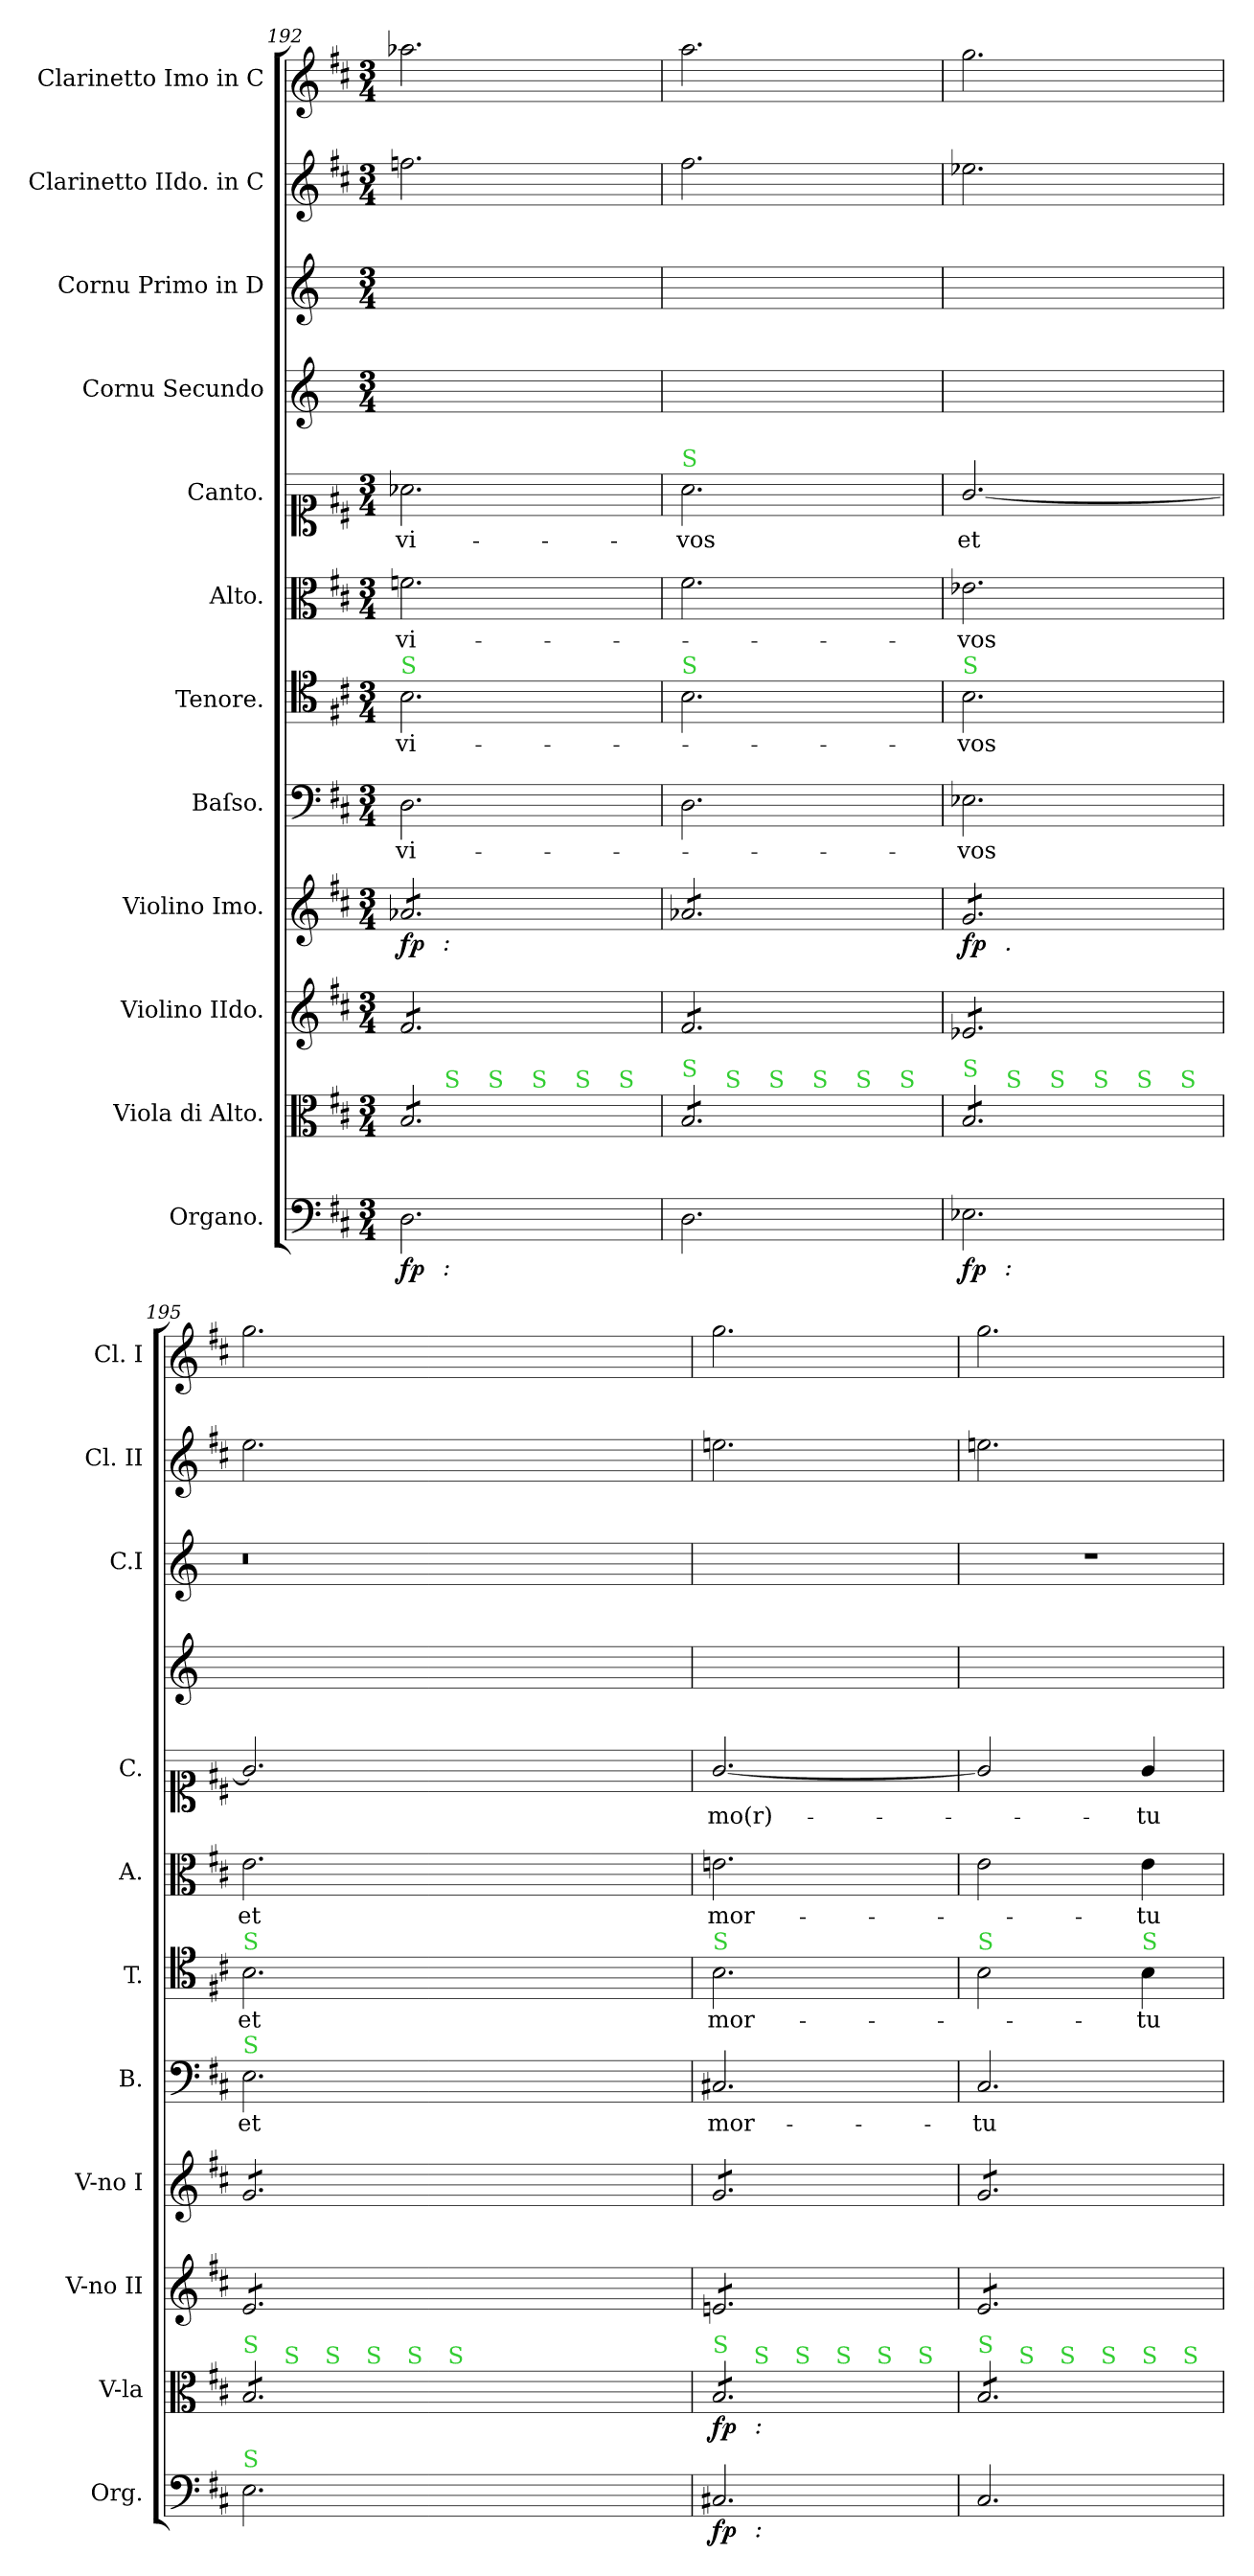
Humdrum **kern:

**kern	**dynam	**kern	**dynam	**kern	**kern	**dynam	**kern	**text	**kern	**text	**kern	**text	**kern	**text	**kern	**kern	**kern	**kern
*part12	*part12	*part11	*part11	*part10	*part9	*part9	*part8	*part8	*part7	*part7	*part6	*part6	*part5	*part5	*part4	*part3	*part2	*part1
*staff12	*staff12	*staff11	*staff11	*staff10	*staff9	*staff9	*staff8	*staff8	*staff7	*staff7	*staff6	*staff6	*staff5	*staff5	*staff4	*staff3	*staff2	*staff1
*I"Organo.	*	*I"Viola di Alto.	*	*I"Violino IIdo.	*I"Violino Imo.	*	*I"Baſso.	*	*I"Tenore.	*	*I"Alto.	*	*I"Canto.	*	*I"Cornu Secundo	*I"Cornu Primo in D	*I"Clarinetto IIdo. in C	*I"Clarinetto Imo in C
*I'Org.	*	*I'V-la	*	*I'V-no II	*I'V-no I	*	*I'B.	*	*I'T.	*	*I'A.	*	*I'C.	*	*	*I'C.I	*I'Cl. II	*I'Cl. I
*clefF4	*	*clefC3	*	*clefG2	*clefG2	*	*clefF4	*	*clefC4	*	*clefC3	*	*clefC1	*	*clefG2	*clefG2	*clefG2	*clefG2
*	*	*	*	*	*	*	*	*	*	*	*	*	*	*	*ITrd6c10	*ITrd6c10	*	*
*k[f#c#]	*	*k[f#c#]	*	*k[f#c#]	*k[f#c#]	*	*k[f#c#]	*	*k[f#c#]	*	*k[f#c#]	*	*k[f#c#]	*	*k[f#c#]	*k[f#c#]	*k[f#c#]	*k[f#c#]
*M3/4	*	*M3/4	*	*M3/4	*M3/4	*	*M3/4	*	*M3/4	*	*M3/4	*	*M3/4	*	*M3/4	*M3/4	*M3/4	*M3/4
=192	=192	=192	=192	=192	=192	=192	=192	=192	=192	=192	=192	=192	=192	=192	=192	=192	=192	=192
!	!	!	!	!	!	!	!	!	!LO:TX:a:color=limegreen:t=S	!	!	!	!	!	!	!	!	!
!	!	!LO:TX:a:color=limegreen:t=S	!	!	!	!	!	!	!	!	!	!	!	!	!	!	!	!
!	!LO:DY:b:t=%s &colon;	!	!	!	!	!LO:DY:b:t=%s &colon;	!	!	!	!	!	!	!	!	!	!	!	!
*	*	*^	*	*	*	*	*	*	*	*	*	*	*	*	*	*	*	*
*	*	*	*^	*	*	*	*	*	*	*	*	*	*	*	*	*	*	*	*
*	*	*	*	*^	*	*	*	*	*	*	*	*	*	*	*	*	*	*	*	*
*	*	*	*	*	*^	*	*	*	*	*	*	*	*	*	*	*	*	*	*	*	*
*	*	*tremolo	*	*	*	*	*	*	*	*	*	*	*	*	*	*	*	*	*	*	*	*
*	*	*	*	*	*	*	*	*tremolo	*	*	*	*	*	*	*	*	*	*	*	*	*	*
*	*	*	*	*	*	*	*	*	*tremolo	*	*	*	*	*	*	*	*	*	*	*	*	*
2.D\	fp	8B/L	8ryy	4ryy	4.ryy	2ryy	.	8f#/L	8a-X/L	fp	2.D\	vi-	2.B\	vi-	2.fn\	vi-	2.a-X\	vi-	2.ryy	2.ryy	2.ffn\	2.aa-X\
!	!	!	!LO:TX:a:color=limegreen:t=S	!	!	!	!	!	!	!	!	!	!	!	!	!	!	!	!	!	!	!
.	.	8B/	2ryy	.	.	.	.	8f#/	8a-X/	.	.	.	.	.	.	.	.	.	.	.	.	.
!	!	!	!	!LO:TX:a:color=limegreen:t=S	!	!	!	!	!	!	!	!	!	!	!	!	!	!	!	!	!	!
.	.	8B/	.	2ryy	.	.	.	8f#/	8a-X/	.	.	.	.	.	.	.	.	.	.	.	.	.
!	!	!	!	!	!LO:TX:a:color=limegreen:t=S	!	!	!	!	!	!	!	!	!	!	!	!	!	!	!	!	!
.	.	8B/	.	.	4.ryy	.	.	8f#/	8a-X/	.	.	.	.	.	.	.	.	.	.	.	.	.
!	!	!	!	!	!	!LO:TX:a:color=limegreen:t=S	!	!	!	!	!	!	!	!	!	!	!	!	!	!	!	!
.	.	8B/	.	.	.	4ryy	.	8f#/	8a-X/	.	.	.	.	.	.	.	.	.	.	.	.	.
!	!	!	!LO:TX:a:color=limegreen:t=S	!	!	!	!	!	!	!	!	!	!	!	!	!	!	!	!	!	!	!
.	.	8B/J	8ryy	.	.	.	.	8f#/J	8a-X/J	.	.	.	.	.	.	.	.	.	.	.	.	.
=193	=193	=193	=193	=193	=193	=193	=193	=193	=193	=193	=193	=193	=193	=193	=193	=193	=193	=193	=193	=193	=193	=193
!	!	!	!	!	!	!	!	!	!	!	!	!	!	!	!	!	!LO:TX:a:color=limegreen:t=S	!	!	!	!	!
!	!	!	!	!	!	!	!	!	!	!	!	!	!LO:TX:a:color=limegreen:t=S	!	!	!	!	!	!	!	!	!
!	!	!LO:TX:a:color=limegreen:t=S	!	!	!	!	!	!	!	!	!	!	!	!	!	!	!	!	!	!	!	!
2.D\	.	8B/L	8ryy	4ryy	4.ryy	2ryy	.	8f#/L	8a-X/L	.	2.D\	.	2.B\	.	2.f#\	.	2.a\	-vos	2.ryy	2.ryy	2.ff#\	2.aa\
!	!	!	!LO:TX:a:color=limegreen:t=S	!	!	!	!	!	!	!	!	!	!	!	!	!	!	!	!	!	!	!
.	.	8B/	2ryy	.	.	.	.	8f#/	8a-X/	.	.	.	.	.	.	.	.	.	.	.	.	.
!	!	!	!	!LO:TX:a:color=limegreen:t=S	!	!	!	!	!	!	!	!	!	!	!	!	!	!	!	!	!	!
.	.	8B/	.	2ryy	.	.	.	8f#/	8a-X/	.	.	.	.	.	.	.	.	.	.	.	.	.
!	!	!	!	!	!LO:TX:a:color=limegreen:t=S	!	!	!	!	!	!	!	!	!	!	!	!	!	!	!	!	!
.	.	8B/	.	.	4.ryy	.	.	8f#/	8a-X/	.	.	.	.	.	.	.	.	.	.	.	.	.
!	!	!	!	!	!	!LO:TX:a:color=limegreen:t=S	!	!	!	!	!	!	!	!	!	!	!	!	!	!	!	!
.	.	8B/	.	.	.	4ryy	.	8f#/	8a-X/	.	.	.	.	.	.	.	.	.	.	.	.	.
!	!	!	!LO:TX:a:color=limegreen:t=S	!	!	!	!	!	!	!	!	!	!	!	!	!	!	!	!	!	!	!
.	.	8B/J	8ryy	.	.	.	.	8f#/J	8a-X/J	.	.	.	.	.	.	.	.	.	.	.	.	.
=194	=194	=194	=194	=194	=194	=194	=194	=194	=194	=194	=194	=194	=194	=194	=194	=194	=194	=194	=194	=194	=194	=194
!	!	!	!	!	!	!	!	!	!	!	!	!	!LO:TX:a:color=limegreen:t=S	!	!	!	!	!	!	!	!	!
!	!	!LO:TX:a:color=limegreen:t=S	!	!	!	!	!	!	!	!	!	!	!	!	!	!	!	!	!	!	!	!
!	!LO:DY:b:t=%s &colon;	!	!	!	!	!	!	!	!	!LO:DY:b:t=%s .	!	!	!	!	!	!	!	!	!	!	!	!
2.E-X\	fp	8B/L	8ryy	4ryy	4.ryy	2ryy	.	8e-X/L	8g/L	fp	2.E-X\	-vos	2.B\	-vos	2.e-X\	-vos	[2.g/	et	2.ryy	2.ryy	2.ee-X\	2.gg\
!	!	!	!LO:TX:a:color=limegreen:t=S	!	!	!	!	!	!	!	!	!	!	!	!	!	!	!	!	!	!	!
.	.	8B/	2ryy	.	.	.	.	8e-X/	8g/	.	.	.	.	.	.	.	.	.	.	.	.	.
!	!	!	!	!LO:TX:a:color=limegreen:t=S	!	!	!	!	!	!	!	!	!	!	!	!	!	!	!	!	!	!
.	.	8B/	.	2ryy	.	.	.	8e-X/	8g/	.	.	.	.	.	.	.	.	.	.	.	.	.
!	!	!	!	!	!LO:TX:a:color=limegreen:t=S	!	!	!	!	!	!	!	!	!	!	!	!	!	!	!	!	!
.	.	8B/	.	.	4.ryy	.	.	8e-X/	8g/	.	.	.	.	.	.	.	.	.	.	.	.	.
!	!	!	!	!	!	!LO:TX:a:color=limegreen:t=S	!	!	!	!	!	!	!	!	!	!	!	!	!	!	!	!
.	.	8B/	.	.	.	4ryy	.	8e-X/	8g/	.	.	.	.	.	.	.	.	.	.	.	.	.
!	!	!	!LO:TX:a:color=limegreen:t=S	!	!	!	!	!	!	!	!	!	!	!	!	!	!	!	!	!	!	!
.	.	8B/J	8ryy	.	.	.	.	8e-X/J	8g/J	.	.	.	.	.	.	.	.	.	.	.	.	.
=195	=195	=195	=195	=195	=195	=195	=195	=195	=195	=195	=195	=195	=195	=195	=195	=195	=195	=195	=195	=195	=195	=195
!	!	!	!	!	!	!	!	!	!	!	!	!	!LO:TX:a:color=limegreen:t=S	!	!	!	!	!	!	!	!	!
!	!	!	!	!	!	!	!	!	!	!	!LO:TX:a:color=limegreen:t=S	!	!	!	!	!	!	!	!	!	!	!
!	!	!LO:TX:a:color=limegreen:t=S	!	!	!	!	!	!	!	!	!	!	!	!	!	!	!	!	!	!	!	!
!LO:TX:a:color=limegreen:t=S	!	!	!	!	!	!	!	!	!	!	!	!	!	!	!	!	!	!	!	!	!	!
!	!	!	!	!	!	!	!	!	!	!	!	!	!	!	!	!	!	!	!	!LO:N:vis=0	!	!
*	*	*	*	*	*	*^	*	*	*	*	*	*	*	*	*	*	*	*	*	*	*	*
2.E\	.	8B/L	8ryy	4ryy	4.ryy	2ryy	2ryy	.	8e/L	8g/L	.	2.E\	et	2.B\	et	2.e\	et	2.g/]	.	2.ryy	1.r	2.ee\	2.gg\
!	!	!	!LO:TX:a:color=limegreen:t=S	!	!	!	!	!	!	!	!	!	!	!	!	!	!	!	!	!	!	!	!
.	.	8B/	1ryy	.	.	.	.	.	8e/	8g/	.	.	.	.	.	.	.	.	.	.	.	.	.
!	!	!	!	!LO:TX:a:color=limegreen:t=S	!	!	!	!	!	!	!	!	!	!	!	!	!	!	!	!	!	!	!
.	.	8B/	.	1ryy	.	.	.	.	8e/	8g/	.	.	.	.	.	.	.	.	.	.	.	.	.
!	!	!	!	!	!LO:TX:a:color=limegreen:t=S	!	!	!	!	!	!	!	!	!	!	!	!	!	!	!	!	!	!
.	.	8B/	.	.	1ryy	.	.	.	8e/	8g/	.	.	.	.	.	.	.	.	.	.	.	.	.
!	!	!	!	!	!	!LO:TX:a:color=limegreen:t=S	!	!	!	!	!	!	!	!	!	!	!	!	!	!	!	!	!
.	.	8B/	.	.	.	1ryy	8ryy	.	8e/	8g/	.	.	.	.	.	.	.	.	.	.	.	.	.
!	!	!	!	!	!	!	!LO:TX:a:color=limegreen:t=S	!	!	!	!	!	!	!	!	!	!	!	!	!	!	!	!
.	.	8B/J	.	.	.	.	2..ryy	.	8e/J	8g/J	.	.	.	.	.	.	.	.	.	.	.	.	.
2.ryy	.	2.ryy	.	.	.	.	.	.	2.ryy	2.ryy	.	2.ryy	.	2.ryy	.	2.ryy	.	2.ryy	.	2.ryy	.	2.ryy	2.ryy
.	.	.	4.ryy	.	.	.	.	.	.	.	.	.	.	.	.	.	.	.	.	.	.	.	.
.	.	.	.	4ryy	.	.	.	.	.	.	.	.	.	.	.	.	.	.	.	.	.	.	.
.	.	.	.	.	8ryy	.	.	.	.	.	.	.	.	.	.	.	.	.	.	.	.	.	.
=196	=196	=196	=196	=196	=196	=196	=196	=196	=196	=196	=196	=196	=196	=196	=196	=196	=196	=196	=196	=196	=196	=196	=196
!	!	!	!	!	!	!	!	!	!	!	!	!	!	!LO:TX:a:color=limegreen:t=S	!	!	!	!	!	!	!	!	!
!	!	!LO:TX:a:color=limegreen:t=S	!	!	!	!	!	!	!	!	!	!	!	!	!	!	!	!	!	!	!	!	!
!	!LO:DY:b:t=%s &colon;	!	!	!	!	!	!	!LO:DY:b:t=%s &colon;	!	!	!	!	!	!	!	!	!	!	!	!	!	!	!
*	*	*	*	*	*	*v	*v	*	*	*	*	*	*	*	*	*	*	*	*	*	*	*	*
2.C#X/	fp	8B/L	8ryy	4ryy	4.ryy	2ryy	fp	8en/L	8g/L	.	2.C#X/	mor-	2.B\	mor-	2.en\	mor-	[2.g/	mo(r)-	2.ryy	2.ryy	2.een\	2.gg\
!	!	!	!LO:TX:a:color=limegreen:t=S	!	!	!	!	!	!	!	!	!	!	!	!	!	!	!	!	!	!	!
.	.	8B/	2ryy	.	.	.	.	8en/	8g/	.	.	.	.	.	.	.	.	.	.	.	.	.
!	!	!	!	!LO:TX:a:color=limegreen:t=S	!	!	!	!	!	!	!	!	!	!	!	!	!	!	!	!	!	!
.	.	8B/	.	2ryy	.	.	.	8en/	8g/	.	.	.	.	.	.	.	.	.	.	.	.	.
!	!	!	!	!	!LO:TX:a:color=limegreen:t=S	!	!	!	!	!	!	!	!	!	!	!	!	!	!	!	!	!
.	.	8B/	.	.	4.ryy	.	.	8en/	8g/	.	.	.	.	.	.	.	.	.	.	.	.	.
!	!	!	!	!	!	!LO:TX:a:color=limegreen:t=S	!	!	!	!	!	!	!	!	!	!	!	!	!	!	!	!
.	.	8B/	.	.	.	4ryy	.	8en/	8g/	.	.	.	.	.	.	.	.	.	.	.	.	.
!	!	!	!LO:TX:a:color=limegreen:t=S	!	!	!	!	!	!	!	!	!	!	!	!	!	!	!	!	!	!	!
.	.	8B/J	8ryy	.	.	.	.	8en/J	8g/J	.	.	.	.	.	.	.	.	.	.	.	.	.
=197	=197	=197	=197	=197	=197	=197	=197	=197	=197	=197	=197	=197	=197	=197	=197	=197	=197	=197	=197	=197	=197	=197
!	!	!	!	!	!	!	!	!	!	!	!	!	!LO:TX:a:color=limegreen:t=S	!	!	!	!	!	!	!	!	!
!	!	!LO:TX:a:color=limegreen:t=S	!	!	!	!	!	!	!	!	!	!	!	!	!	!	!	!	!	!	!	!
2.C#/	.	8B/L	8ryy	4ryy	4.ryy	2ryy	.	8e/L	8g/L	.	2.C#/	-tu-	2B\	.	2e\	.	2g/]	.	2.ryy	2.r	2.een\	2.gg\
!	!	!	!LO:TX:a:color=limegreen:t=S	!	!	!	!	!	!	!	!	!	!	!	!	!	!	!	!	!	!	!
.	.	8B/	2ryy	.	.	.	.	8e/	8g/	.	.	.	.	.	.	.	.	.	.	.	.	.
!	!	!	!	!LO:TX:a:color=limegreen:t=S	!	!	!	!	!	!	!	!	!	!	!	!	!	!	!	!	!	!
.	.	8B/	.	2ryy	.	.	.	8e/	8g/	.	.	.	.	.	.	.	.	.	.	.	.	.
!	!	!	!	!	!LO:TX:a:color=limegreen:t=S	!	!	!	!	!	!	!	!	!	!	!	!	!	!	!	!	!
.	.	8B/	.	.	4.ryy	.	.	8e/	8g/	.	.	.	.	.	.	.	.	.	.	.	.	.
!	!	!	!	!	!	!	!	!	!	!	!	!	!LO:TX:a:color=limegreen:t=S	!	!	!	!	!	!	!	!	!
!	!	!	!	!	!	!LO:TX:a:color=limegreen:t=S	!	!	!	!	!	!	!	!	!	!	!	!	!	!	!	!
.	.	8B/	.	.	.	4ryy	.	8e/	8g/	.	.	.	4B\	-tu-	4e\	-tu-	4g/	-tu-	.	.	.	.
!	!	!	!LO:TX:a:color=limegreen:t=S	!	!	!	!	!	!	!	!	!	!	!	!	!	!	!	!	!	!	!
.	.	8B/J	8ryy	.	.	.	.	8e/J	8g/J	.	.	.	.	.	.	.	.	.	.	.	.	.
*	*	*	*	*	*	*	*	*	*Xtremolo	*	*	*	*	*	*	*	*	*	*	*	*	*
*	*	*	*	*	*	*	*	*Xtremolo	*	*	*	*	*	*	*	*	*	*	*	*	*	*
*	*	*Xtremolo	*	*	*	*	*	*	*	*	*	*	*	*	*	*	*	*	*	*	*	*
*	*	*v	*v	*v	*v	*v	*	*	*	*	*	*	*	*	*	*	*	*	*	*	*	*
=	=	=	=	=	=	=	=	=	=	=	=	=	=	=	=	=	=	=
*-	*-	*-	*-	*-	*-	*-	*-	*-	*-	*-	*-	*-	*-	*-	*-	*-	*-	*-
